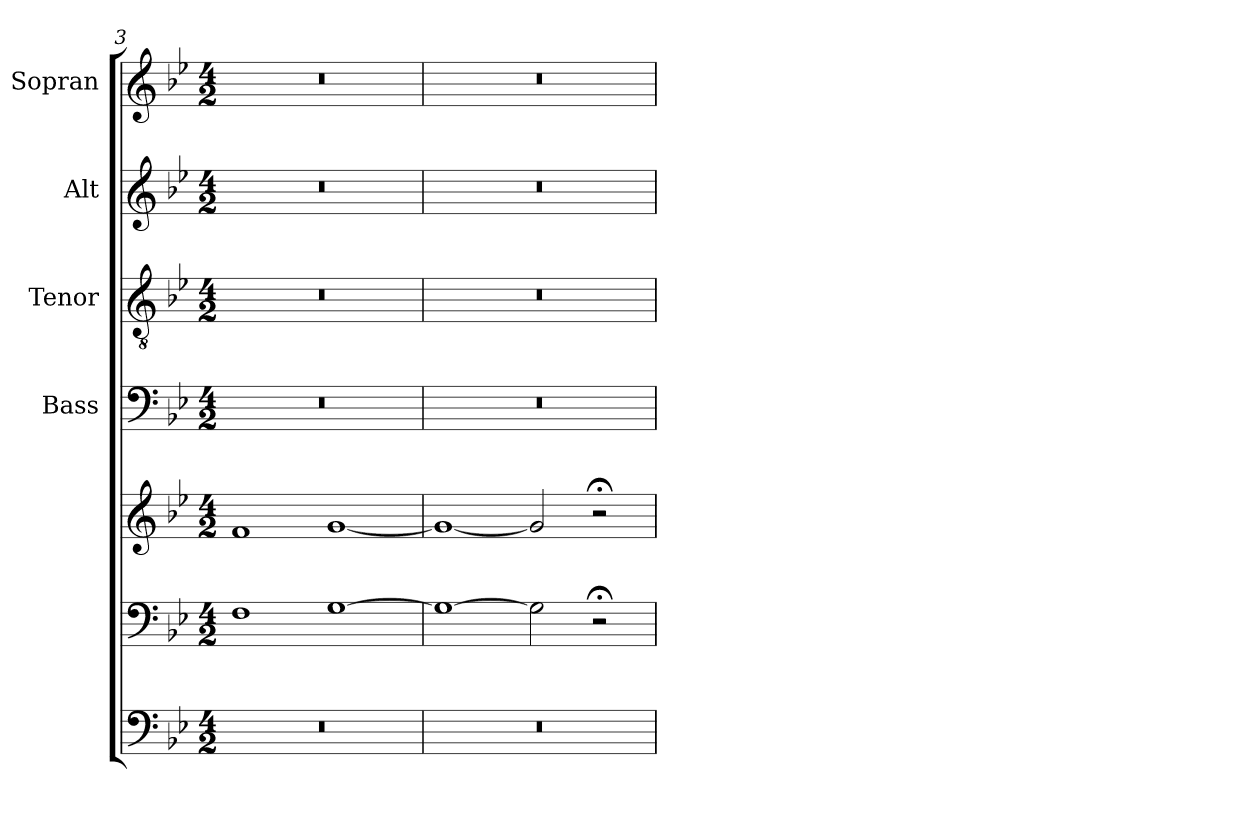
**kern	**kern	**kern	**kern	**kern	**kern	**kern
*part6	*part5	*part5	*part4	*part3	*part2	*part1
*staff7	*staff6	*staff5	*staff4	*staff3	*staff2	*staff1
*	*	*	*I"Bass	*I"Tenor	*I"Alt	*I"Sopran
*	*	*	*I'B.	*I'T.	*I'A.	*I'S.
*clefF4	*clefF4	*clefG2	*clefF4	*clefGv2	*clefG2	*clefG2
*k[b-e-]	*k[b-e-]	*k[b-e-]	*k[b-e-]	*k[b-e-]	*k[b-e-]	*k[b-e-]
*B-:	*B-:	*B-:	*B-:	*B-:	*B-:	*B-:
*M4/2	*M4/2	*M4/2	*M4/2	*M4/2	*M4/2	*M4/2
=3	=3	=3	=3	=3	=3	=3
0r	1F	1f	0r	0r	0r	0r
.	[1G	[1g	.	.	.	.
=4	=4	=4	=4	=4	=4	=4
0r	1G_	1g_	0r	0r	0r	0r
.	2G\]	2g/]	.	.	.	.
.	2r;<	2r;<	.	.	.	.
=	=	=	=	=	=	=
*-	*-	*-	*-	*-	*-	*-
